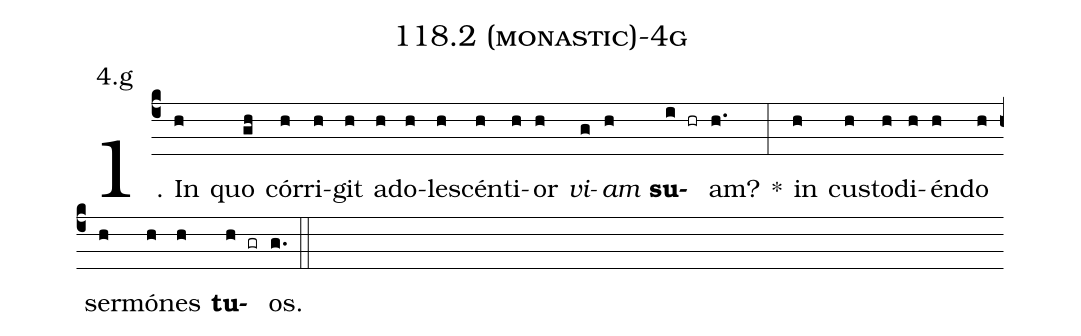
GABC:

name: 118.2 (monastic)-4g;
annotation: 4.g;
%%
(c4)1. In(h) quo(gh) cór(h)ri(h)git(h) ad(h)o(h)le(h)scén(h)ti(h)or(h) <i>vi</i>(g)<i>am</i>(h) <b>su</b>(i hr)am?(h.) *(:) in(h) cus(h)to(h)di(h)én(h)do(h) ser(h)mó(h)nes(h) <b>tu</b>(h gr)os.(g.) (::)
